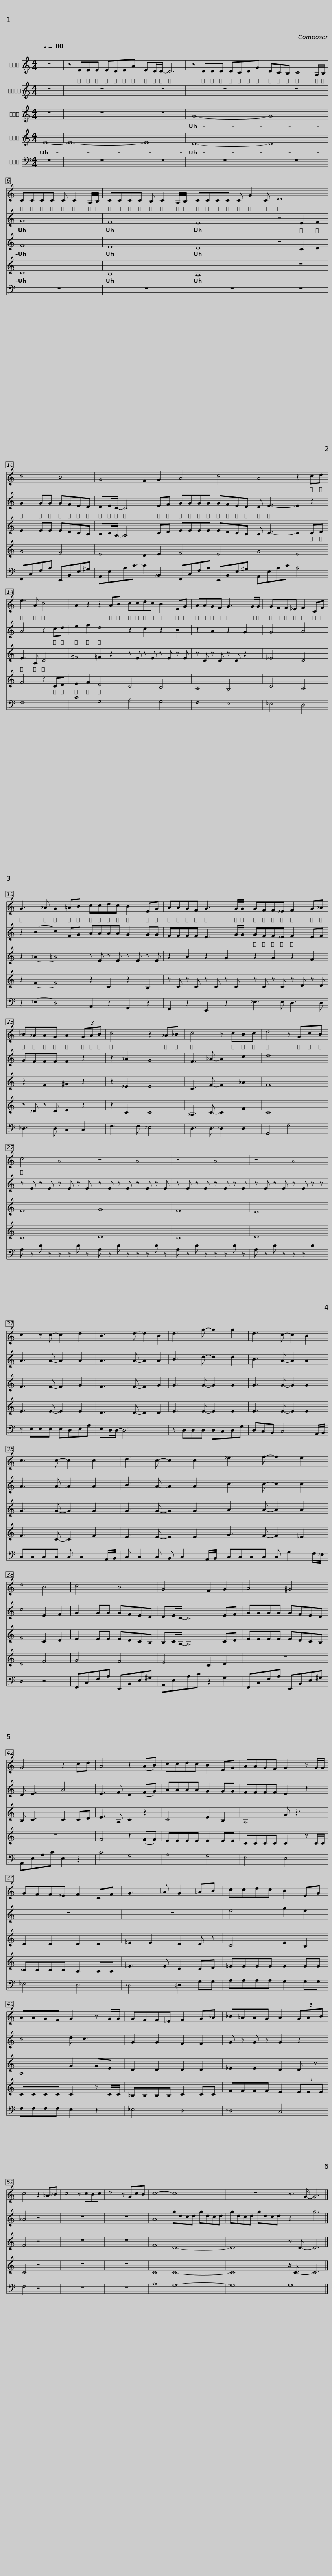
X:1
%%score 1 2 3 4 5
L:1/8
Q:1/4=80
M:4/4
I:linebreak $
K:C
V:1 treble
V:2 treble
V:3 treble
V:4 treble
V:5 bass
V:1
 z8 | z EEE EDEA | ED/D/- D6 | z DDD DCDG |$ DCB, C4 A,/B,/ | %5
 CCCC C C2 A,/B,/ | CCCC B, C2 A,/B,/ | CCCC C G2 C |$ D8 | c4 B4 | %10
 G4 F2 G2 | A4 c4 |$ A4 z2 cd | e3 A c4 | A2 z2 z2 AB | %15
 ccdc B2 EG |$ AAGF G3 G/G/ | GFF_E F2 CF | G3 _A G2 =AB | ccdc B2 EG |$ %20
 AAGF G3 G/G/ |$ GFF_E F2 G_A | _B_AAG A2 (3GAB | c4 z2 _A_B |$ c4 z cBc | %25
 d4 z GcB | c4 A4 | z4 A4 |$ z4 A4 | z4 A4 | %30
 c2 z c- c2 d2 | B3 d- d2 B2 |$ d3 g- g2 g2 | d3 c- c2 B2 | c3 c- c2 c2 | %35
 d3 c- c2 c2 |$ _e3 f- f2 e2 | d4 B4 | c4 B4 | G4 F2 G2 |$ %40
 A4 ^G4 | G4 z2 cd | A4 z2 (AB) | ccdc B2 EG |$ AAGF G2 z G/G/ | %45
 GFF_E F2 CF | G3 _A G2 =AB | ccdc B2 EG |$ AAGF G2 z G/G/ | GFF_E F2 G_A | %50
 _B_AAG A2 (3GAB | c4 z2 _A_B |$ c4 z cBc | d4 z GcB | c8- | %55
 c8 |$ z8 | z3/2 G/- G6 |] %58
V:2
 z8 | z8 | z8 | z8 |$ z8 | %5
 G8 | F8 | E8 |$ z4 E2 F2 | G2 GG GFED | %10
 DE/C/- C4 EF | GGGG GFED |$ D E3- E2 z2 | A4 z2 cd | e2 f2 d4 | %15
 z2 c2 z2 B2 |$ z2 A2 z2 G2 | G4 A4 | z2 (B2 c2) FG | AAAA G2 GG |$ %20
 FFFF E3 G/G/ |$ GFF_E F2 EF | GFFF F2 z2 | z2 _A2 G4 |$ F3 _A- A2 c2 | %25
 d8 | z E z E z E z E | z E z E z E z E |$ z E z E z E z E | z E z E z E z z | %30
 A3 A- A2 A2 | A3 A- A2 A2 |$ B3 d- d2 d2 | B3 A- A2 A2 | A3 A- A2 A2 | %35
 B3 A- A2 A2 |$ c3 c- c2 c2 | c4 E2 F2 | G2 GG GFED | DE/C/- C4 EF |$ %40
 GGGG GFED | D E3 A4 | E3 F D2 (FG) | AAAA G2 GG |$ FFFF E2 z2 | %45
 z8 | z8 | e4 g2 e2 |$ c4 d c3 | G2 G2 F2 F2 | %50
 G z G z G2 z2 | _A4 z4 |$ z8 | z8 | A8 | %55
 gdcd gdcd |$ gdcd gdcd | z2 g6 |] %58
V:3
 z8 | z8 | z8 | G8- |$ G8 | %5
 F8 | E8 | D8 |$ z4 C2 D2 | E2 EE EDCB, | %10
 B,C/A,/- A,4 CD | EEEE EDCB, |$ B, C3- C2 CD | E3 A, C4 | ^F4 =F2 z2 | %15
 z E z E z E z E |$ z C z C z C z2 | _E4 C4 | z2 (_A2 =A4) | z E z E z E z E |$ %20
 z2 A2 z2 G2 |$ z2 G2 z2 F2 | z2 F2 ^G2 z2 | z2 _E2 E4 |$ C3 F- F2 _A2 | %25
 F8 | F8 | G8 |$ F8 | E8 | %30
 F3 F- F2 G2 | F3 F- F2 G2 |$ G3 G- G2 G2 | G3 G- G2 G2 | G3 G- G2 G2 | %35
 G3 G- G2 G2 |$ A3 A- A2 A2 | F4 C2 D2 | E2 EE EDCB, | B,C/A,/- A,4 CD |$ %40
 EEEE EDCB, | B, C3 C2 CD | E3 A, C2 z2 | C4 E2 B,2 |$ A,4 G z3 | %45
 D2 D2 D2 D2 | _E2 E2 D2 D z | C4 E2 B,2 |$ A,4 G2 GE | D2 D2 D2 D2 | %50
 _E2 E2 D2 D z | F4 z4 |$ z8 | z8 | F8 | %55
 D8- |$ D8 | z D- D6 |] %58
V:4
 E8- | E8- | E8 | D8- |$ D8 | %5
 C8 | B,8 | A,8 |$ z8 | G4 F4 | %10
 E4 D2 E2 | F4 E4 |$ G4 E4 | F4 z2 CD | E2 F2 D4 | %15
 C4 B,4 |$ A,4 G,4 | C4 A,4 | z2 (F2 F4) | z2 C2 z2 B,2 |$ %20
 z C z C z C z C |$ z C z C z D z D | z _D z D E2 z2 | z2 C2 C4 |$ _A,3 C- C2 F2 | %25
 C8 | C8 | D8 |$ C8 | D8 | %30
 E3 E- E2 E2 | D3 D- D2 D2 |$ E3 E- E2 E2 | E3 E- E2 E2 | F3 C- C2 F2 | %35
 E3 E- E2 E2 |$ G3 F- F2 _E2 | D4 F4 | G4 F4 | E4 C2 D2 |$ %40
 z8 | z8 | F4 z2 (FF) | EEEE E2 EE |$ CCCC C2 z C/C/ | %45
 _B,B,B,B, A,2 A,A, | _E3 E C2 CD | =EEEE E2 EE |$ CCCC C2 z C/C/ | _B,B,B,B, C2 CC | %50
 FFFF E2 (3EEE | C4 z4 |$ z8 | z8 | C8 | %55
 C8- |$ C8 | z/ C3/2- C6 |] %58
V:5
 z8 | z8 | z8 | z8 |$ z8 | %5
 z8 | z8 | z8 |$ z8 | F,,C,F,A, E,,B,,E,^G, | %10
 A,,E,A,C- C2 _B,,2 | F,,C,F,A, E,,B,,E,^G, |$ A,,E,A,C A,4 | F,8 | C4 G,4 | %15
 A,4 G,4 |$ F,4 E,4 | _E,4 D,4 | z2 (_E,2 D,4) | A,,2 z2 G,,2 z2 |$ %20
 F,,2 z2 E,,2 z2 |$ _E,3 E, D,3 D, | _D,3 D, C,2 C,2 | F,3 F, _E,4 |$ D,3 D,- D,2 D,2 | %25
 G,,4 G,4 | A, z D z z z D z | A, z D z z z D z |$ A, z D z z z D z | A, z D z z z D2 | %30
 z E,E,E, E,D,E,A, | E,D,/D,/- D,6 |$ z D,D,D, D,C,D,G, | D,C,B,, C,4 A,,/B,,/ | C,C,C,C, C, C,2 A,,/B,,/ | %35
 C, C,2 C, B,, C,2 A,,/B,,/ |$ C,C,C,C, C, G,2 F,/_E,/ | D,4 z4 | F,,C,F,A, E,,B,,E,^G, | A,,E,A,C z2 G,2 |$ %40
 F,,C,F,A, E,,B,,E,^G, | A,,E,A,C E,2 z2 | C4 G,4 | A,4 G,4 |$ F,4 E,4 | %45
 _E,4 D,4 | _D,4 =D,2 G,G, | A,A,A,A, G,2 G,G, |$ F,F,F,F, E,2 z2 | _E,4 D,4 | %50
 _D,4 C,4 | F,4 z4 |$ z8 | z8 | A,8 | %55
 G,8- |$ G,8 | G,8 |] %58
